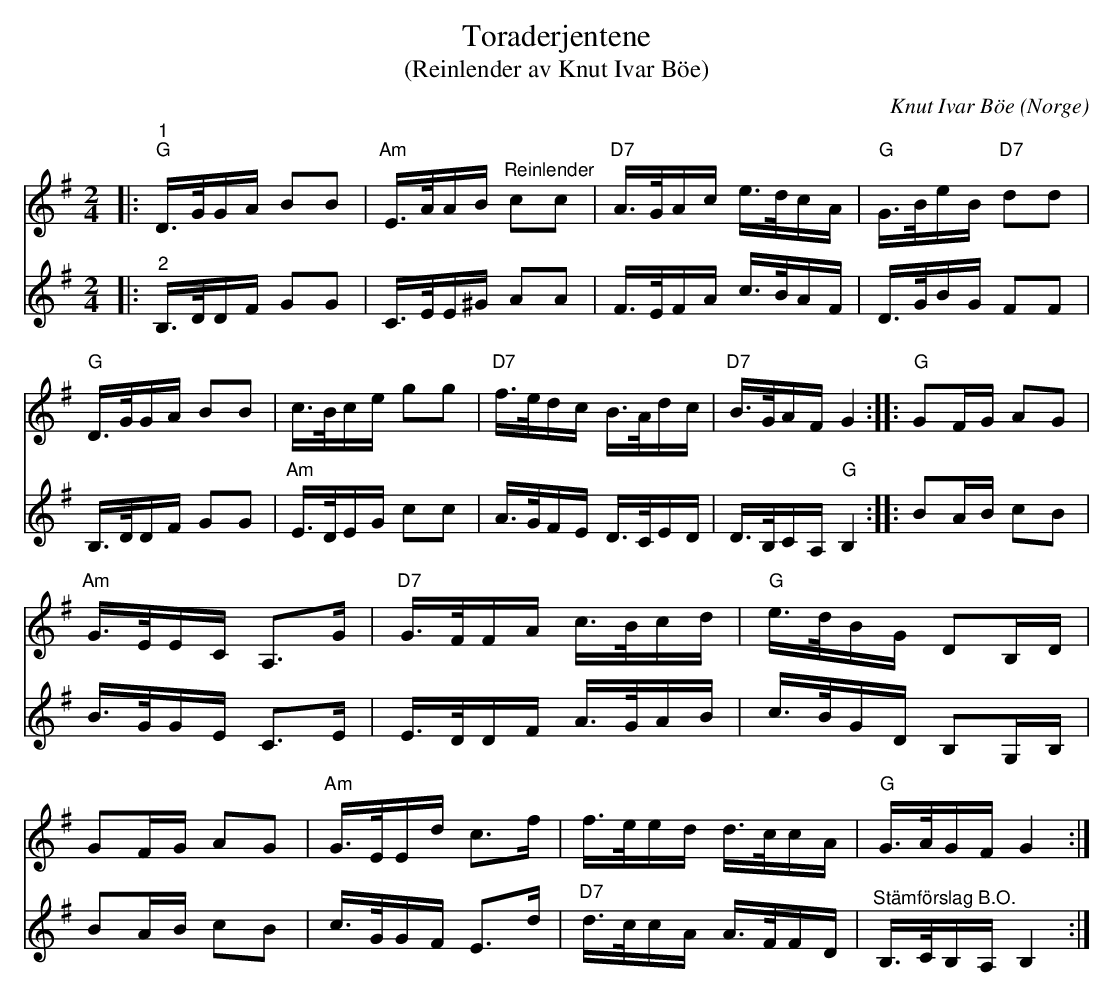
X:1
T:Toraderjentene
T:(Reinlender av Knut Ivar Böe)
C:Knut Ivar Böe
O:Norge
%%score 1 2
L:1/16
M:2/4
K:G
V:1
|:"^1""G" D>GGA B2B2 |"Am" E>AAB"^Reinlender" c2c2 |"D7" A>GAc e>dcA |"G" G>BeB"D7" d2d2 |
"G" D>GGA B2B2 | c>Bce g2g2 |"D7" f>edc B>Adc |"D7" B>GAF G4 ::
"G" G2FG A2G2 | "Am" G>EEC A,2>G2 |"D7" G>FFA c>Bcd |"G" e>dBG D2B,D |
G2FG A2G2 |"Am" G>EEd c2>f2 | f>eed d>ccA |"G" G>AGF G4 :|
V:2
|:"^2" B,>DDF G2G2 | C>EE^G A2A2 | F>EFA c>BAF | D>GBG F2F2 |
B,>DDF G2G2 |"Am" E>DEG c2c2 | A>GFE D>CED | D>B,CA,"G" B,4 ::
B2AB c2B2 | B>GGE C2>E2 | E>DDF A>GAB | c>BGD B,2G,B, |
B2AB c2B2 | c>GGF E2>d2 |"D7" d>ccA A>FFD | "^Stämförslag B.O." B,>CB,A, B,4 :|
